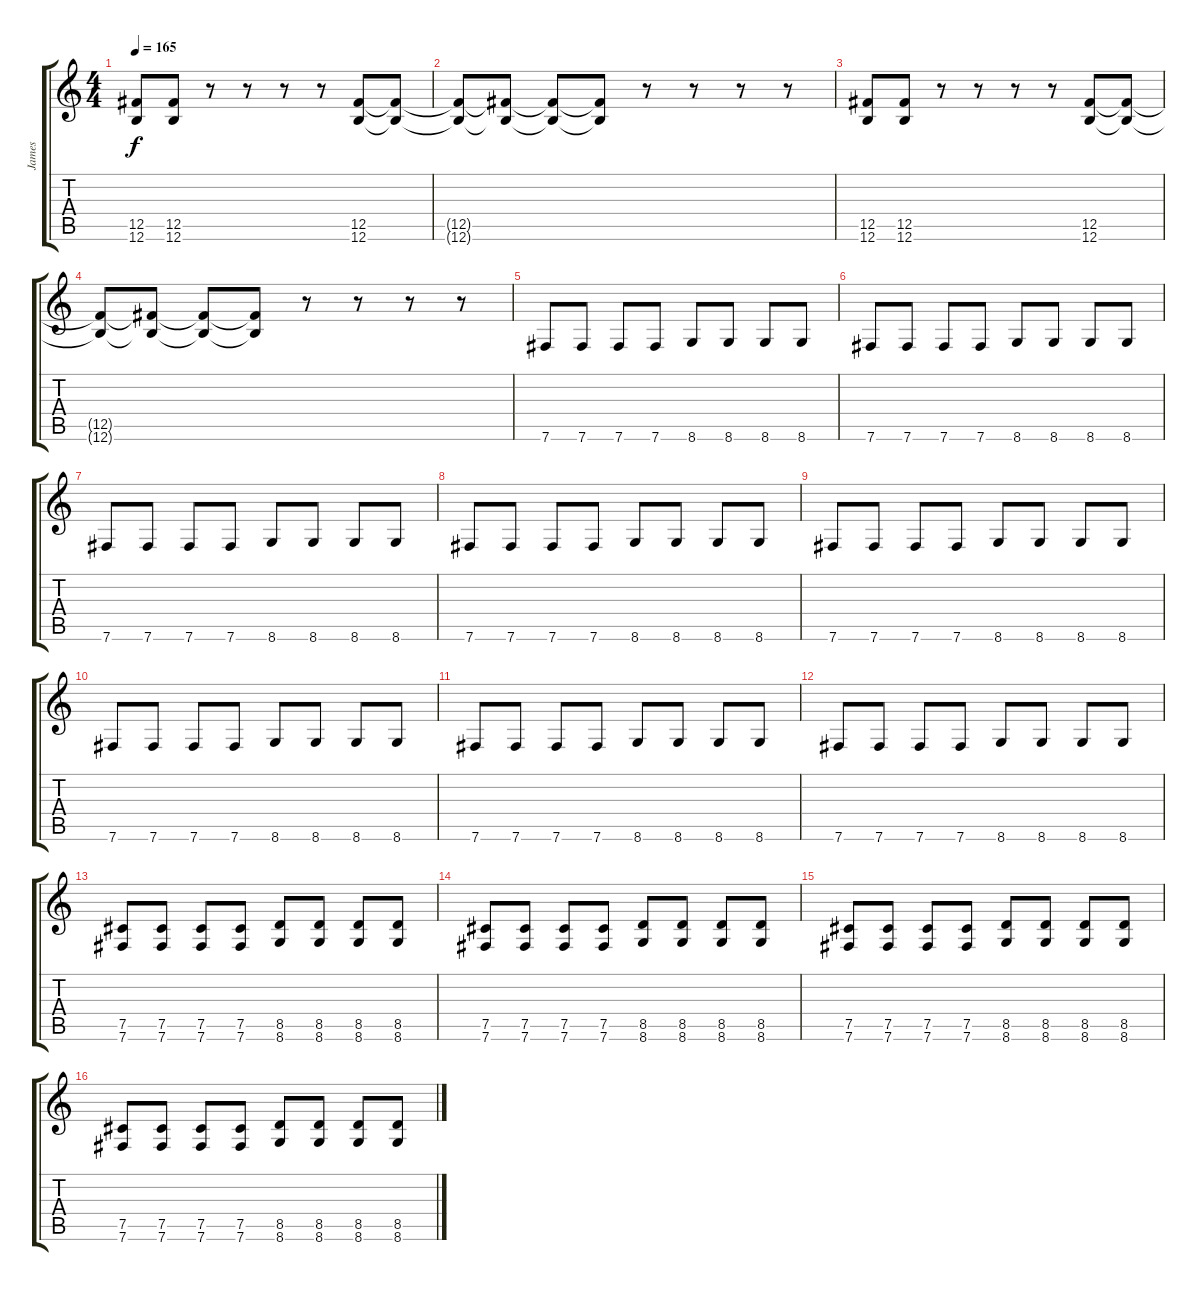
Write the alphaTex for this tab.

\track ("James" "James") {instrument distortionguitar}
\staff {score tabs}
\tuning (Db4 Ab3 E3 B2 Gb2 B1) {hide}
\ts (4 4)
\tempo 165
\clef g2
\ks c
(12.5 12.6).8{dy f} (12.5 12.6).8 r.8 r.8 r.8 r.8 (12.5 12.6).8 (12.5{t} 12.6{t}).8 |
(12.5{t} 12.6{t}).8 (12.5{t} 12.6{t}).8 (12.5{t} 12.6{t}).8 (12.5{t} 12.6{t}).8 r.8 r.8 r.8 r.8 |
(12.5 12.6).8 (12.5 12.6).8 r.8 r.8 r.8 r.8 (12.5 12.6).8 (12.5{t} 12.6{t}).8 |
(12.5{t} 12.6{t}).8 (12.5{t} 12.6{t}).8 (12.5{t} 12.6{t}).8 (12.5{t} 12.6{t}).8 r.8 r.8 r.8 r.8 |
7.6.8 7.6.8 7.6.8 7.6.8 8.6.8 8.6.8 8.6.8 8.6.8 |
7.6.8 7.6.8 7.6.8 7.6.8 8.6.8 8.6.8 8.6.8 8.6.8 |
7.6.8 7.6.8 7.6.8 7.6.8 8.6.8 8.6.8 8.6.8 8.6.8 |
7.6.8 7.6.8 7.6.8 7.6.8 8.6.8 8.6.8 8.6.8 8.6.8 |
7.6.8 7.6.8 7.6.8 7.6.8 8.6.8 8.6.8 8.6.8 8.6.8 |
7.6.8 7.6.8 7.6.8 7.6.8 8.6.8 8.6.8 8.6.8 8.6.8 |
7.6.8 7.6.8 7.6.8 7.6.8 8.6.8 8.6.8 8.6.8 8.6.8 |
7.6.8 7.6.8 7.6.8 7.6.8 8.6.8 8.6.8 8.6.8 8.6.8 |
(7.5 7.6).8 (7.5 7.6).8 (7.5 7.6).8 (7.5 7.6).8 (8.5 8.6).8 (8.5 8.6).8 (8.5 8.6).8 (8.5 8.6).8 |
(7.5 7.6).8 (7.5 7.6).8 (7.5 7.6).8 (7.5 7.6).8 (8.5 8.6).8 (8.5 8.6).8 (8.5 8.6).8 (8.5 8.6).8 |
(7.5 7.6).8 (7.5 7.6).8 (7.5 7.6).8 (7.5 7.6).8 (8.5 8.6).8 (8.5 8.6).8 (8.5 8.6).8 (8.5 8.6).8 |
(7.5 7.6).8 (7.5 7.6).8 (7.5 7.6).8 (7.5 7.6).8 (8.5 8.6).8 (8.5 8.6).8 (8.5 8.6).8 (8.5 8.6).8
